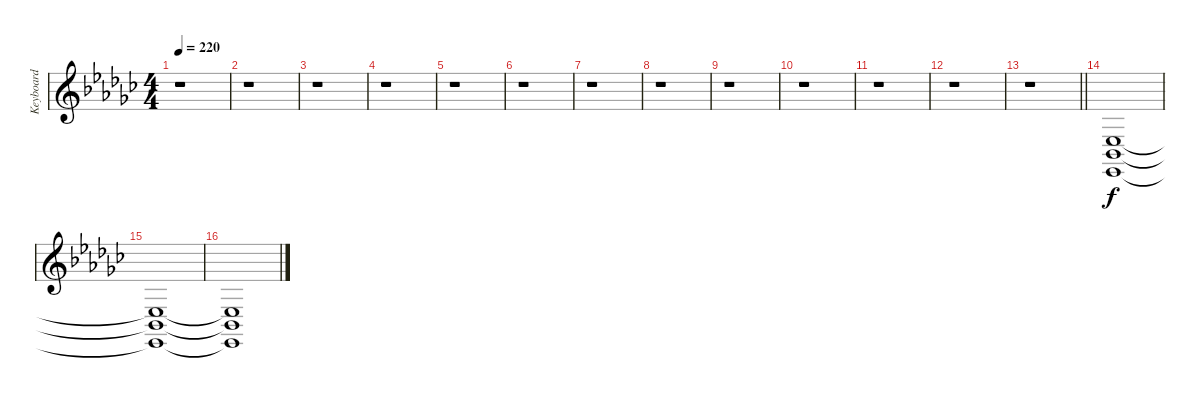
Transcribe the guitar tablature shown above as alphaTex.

\track ("Keyboard" "Keyboard") {instrument pad8sweep}
\staff {score}
\tuning (Eb4 Bb3 Gb3 Db3 Ab2 Db2) {hide}
\ts (4 4)
\tempo 220
\clef g2
\ks ebminor
r.1{dy f} |
r.1 |
r.1 |
r.1 |
r.1 |
r.1 |
r.1 |
r.1 |
r.1 |
r.1 |
r.1 |
r.1 |
\barLineRight lightlight
r.1 |
\section ("" "")
(2.4 2.5 2.6).1{volume 10} |
(2.4{t} 2.5{t} 2.6{t}).1 |
(2.4{t} 2.5{t} 2.6{t}).1
